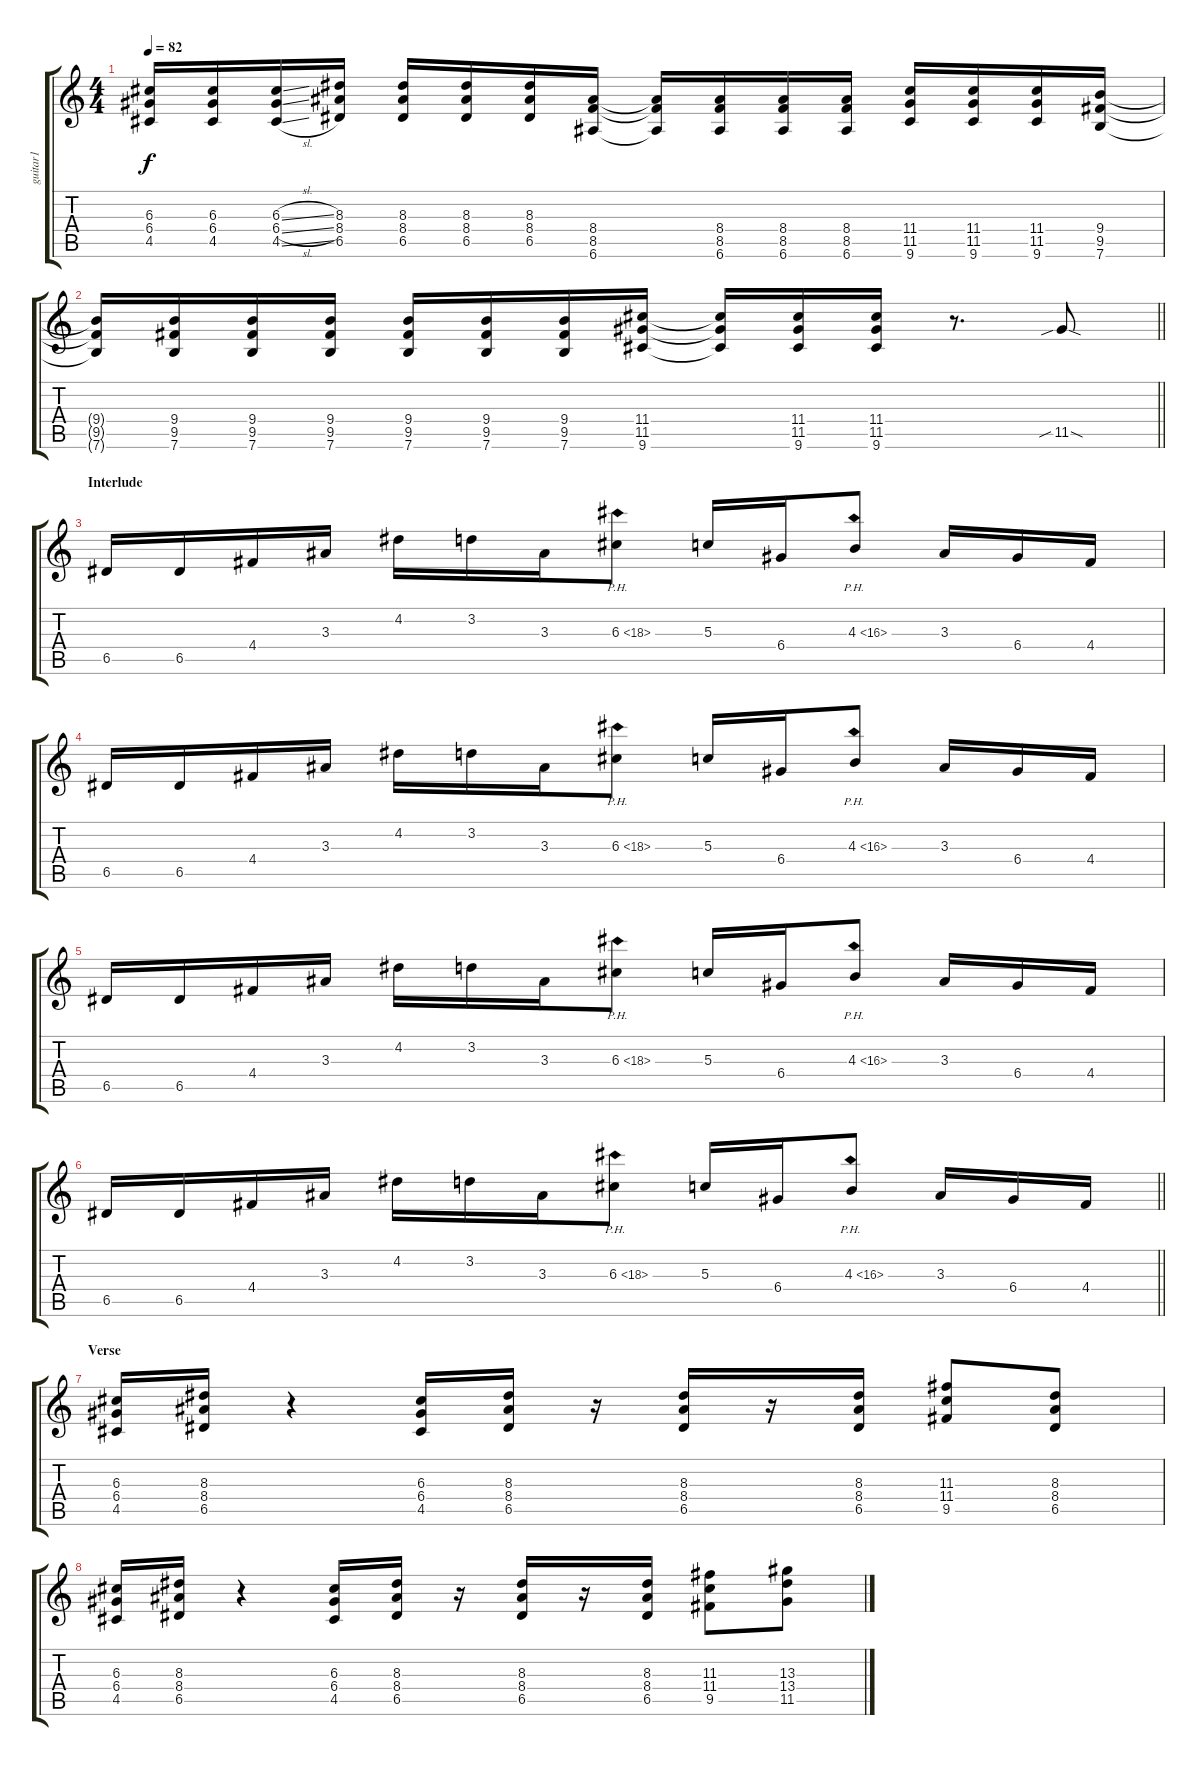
\track ("guitar1" "guitar1") {instrument overdrivenguitar}
\staff {score tabs}
\tuning (E4 B3 G3 D3 A2 E2) {hide}
\ts (4 4)
\tempo 82
\clef g2
\ks c
(6.3{t} 6.4{t} 4.5{t}).16{dy f} (6.3 6.4 4.5).16 (6.3{sl} 6.4{sl} 4.5{sl}).16 (8.3 8.4 6.5).16 (8.3 8.4 6.5).16 (8.3 8.4 6.5).16 (8.3 8.4 6.5).16 (8.4 8.5 6.6).16 (8.4{t} 8.5{t} 6.6{t}).16 (8.4 8.5 6.6).16 (8.4 8.5 6.6).16 (8.4 8.5 6.6).16 (11.4 11.5 9.6).16 (11.4 11.5 9.6).16 (11.4 11.5 9.6).16 (9.4 9.5 7.6).16 |
\barLineRight lightlight
(9.4{t} 9.5{t} 7.6{t}).16 (9.4 9.5 7.6).16 (9.4 9.5 7.6).16 (9.4 9.5 7.6).16 (9.4 9.5 7.6).16 (9.4 9.5 7.6).16 (9.4 9.5 7.6).16 (11.4 11.5 9.6).16 (11.4{t} 11.5{t} 9.6{t}).16 (11.4 11.5 9.6).16 (11.4 11.5 9.6).16 r.8{d} 11.5{sib sod}.8 |
\section ("" "Interlude")
6.5.16 6.5.16 4.4.16 3.3.16 4.2.16 3.2.16 3.3.16 6.3{ph 12}.8 5.3.16 6.4.16 4.3{ph 12}.8 3.3.16 6.4.16 4.4.16 |
6.5.16 6.5.16 4.4.16 3.3.16 4.2.16 3.2.16 3.3.16 6.3{ph 12}.8 5.3.16 6.4.16 4.3{ph 12}.8 3.3.16 6.4.16 4.4.16 |
6.5.16 6.5.16 4.4.16 3.3.16 4.2.16 3.2.16 3.3.16 6.3{ph 12}.8 5.3.16 6.4.16 4.3{ph 12}.8 3.3.16 6.4.16 4.4.16 |
\barLineRight lightlight
6.5.16 6.5.16 4.4.16 3.3.16 4.2.16 3.2.16 3.3.16 6.3{ph 12}.8 5.3.16 6.4.16 4.3{ph 12}.8 3.3.16 6.4.16 4.4.16 |
\section ("" "Verse")
(6.3 6.4 4.5).16 (8.3 8.4 6.5).16 r.4 (6.3 6.4 4.5).16 (8.3 8.4 6.5).16 r.16 (8.3 8.4 6.5).16 r.16 (8.3 8.4 6.5).16 (11.3 11.4 9.5).8 (8.3 8.4 6.5).8 |
(6.3 6.4 4.5).16 (8.3 8.4 6.5).16 r.4 (6.3 6.4 4.5).16 (8.3 8.4 6.5).16 r.16 (8.3 8.4 6.5).16 r.16 (8.3 8.4 6.5).16 (11.3 11.4 9.5).8 (13.3 13.4 11.5).8
